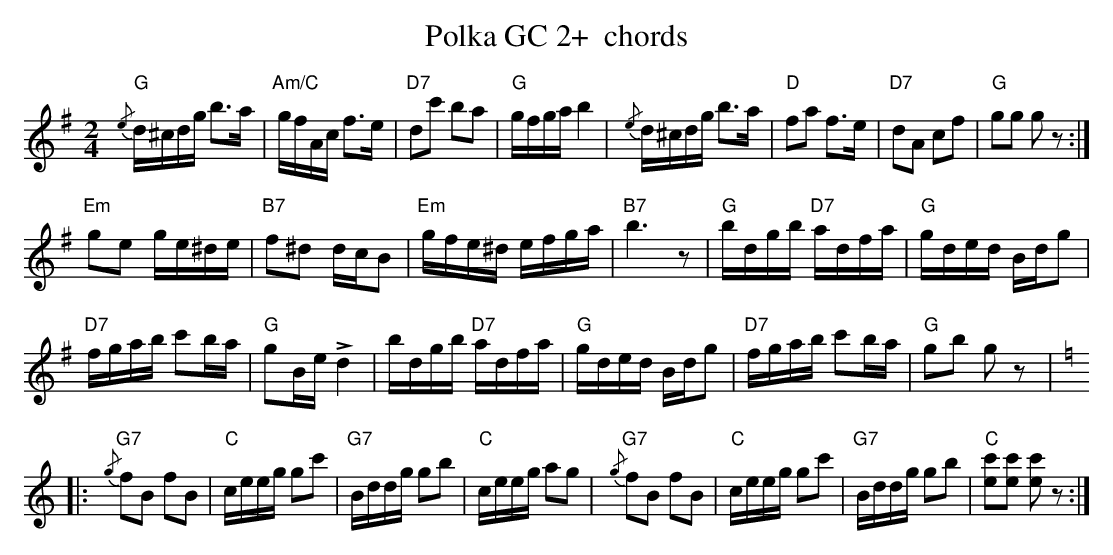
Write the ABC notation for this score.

X:1
T:Polka GC 2+  chords
M:2/4
L:1/16
K:Gmaj%%MIDI gchordon
"G"{/e}d^cdg b3a | "Am/C"gfAc f3e | "D7"d2c'2 b2a2 | "G"gfga b4 | {/e}d^cdg b3a | "D"f2a2 f3e | "D7"d2A2 c2f2 | "G"g2g2 g2z2 :|
"Em"g2e2 ge^de | "B7"f2^d2 dcB2 | "Em"gfe^d efga | "B7"b6z2 | "G"bdgb "D7"adfa | "G"gded Bdg2 |
"D7"fgab c'2ba | "G"g2Be !>!d4 | bdgb "D7"adfa | "G"gded Bdg2 | "D7"fgab c'2ba | "G"g2b2 g2z2 |: [K:Cmaj]
"G7"{/g}f2B2 f2B2 | "C"ceeg g2c'2 | "G7"Bddg g2b2 | "C"ceeg a2g2 | "G7"{/g}f2B2 f2B2 | "C"ceeg g2c'2 | "G7"Bddg g2b2 | "C"[c'2e2][c'2e2] [c'2e2] z2 :|
